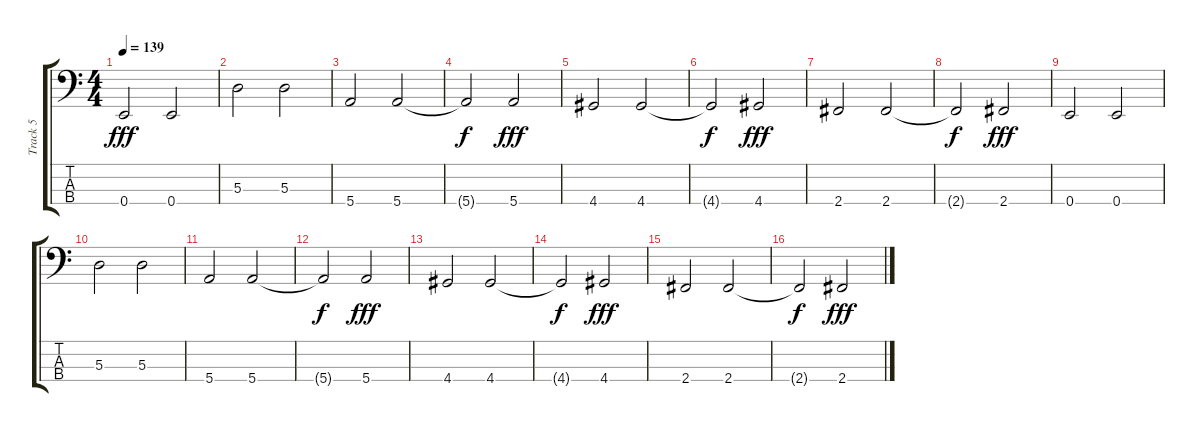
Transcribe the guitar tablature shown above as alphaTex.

\track ("Track 5" "Track 5") {instrument electricbassfinger}
\staff {score tabs}
\tuning (G2 D2 A1 E1) {hide}
\ts (4 4)
\tempo 139
\clef f4
\ks c
0.4.2{dy fff} 0.4.2 |
5.3.2 5.3.2 |
5.4.2 5.4.2 |
5.4{t}.2{dy f} 5.4.2{dy fff} |
4.4.2 4.4.2 |
4.4{t}.2{dy f} 4.4.2{dy fff} |
2.4.2 2.4.2 |
2.4{t}.2{dy f} 2.4.2{dy fff} |
0.4.2 0.4.2 |
5.3.2 5.3.2 |
5.4.2 5.4.2 |
5.4{t}.2{dy f} 5.4.2{dy fff} |
4.4.2 4.4.2 |
4.4{t}.2{dy f} 4.4.2{dy fff} |
2.4.2 2.4.2 |
2.4{t}.2{dy f} 2.4.2{dy fff}
